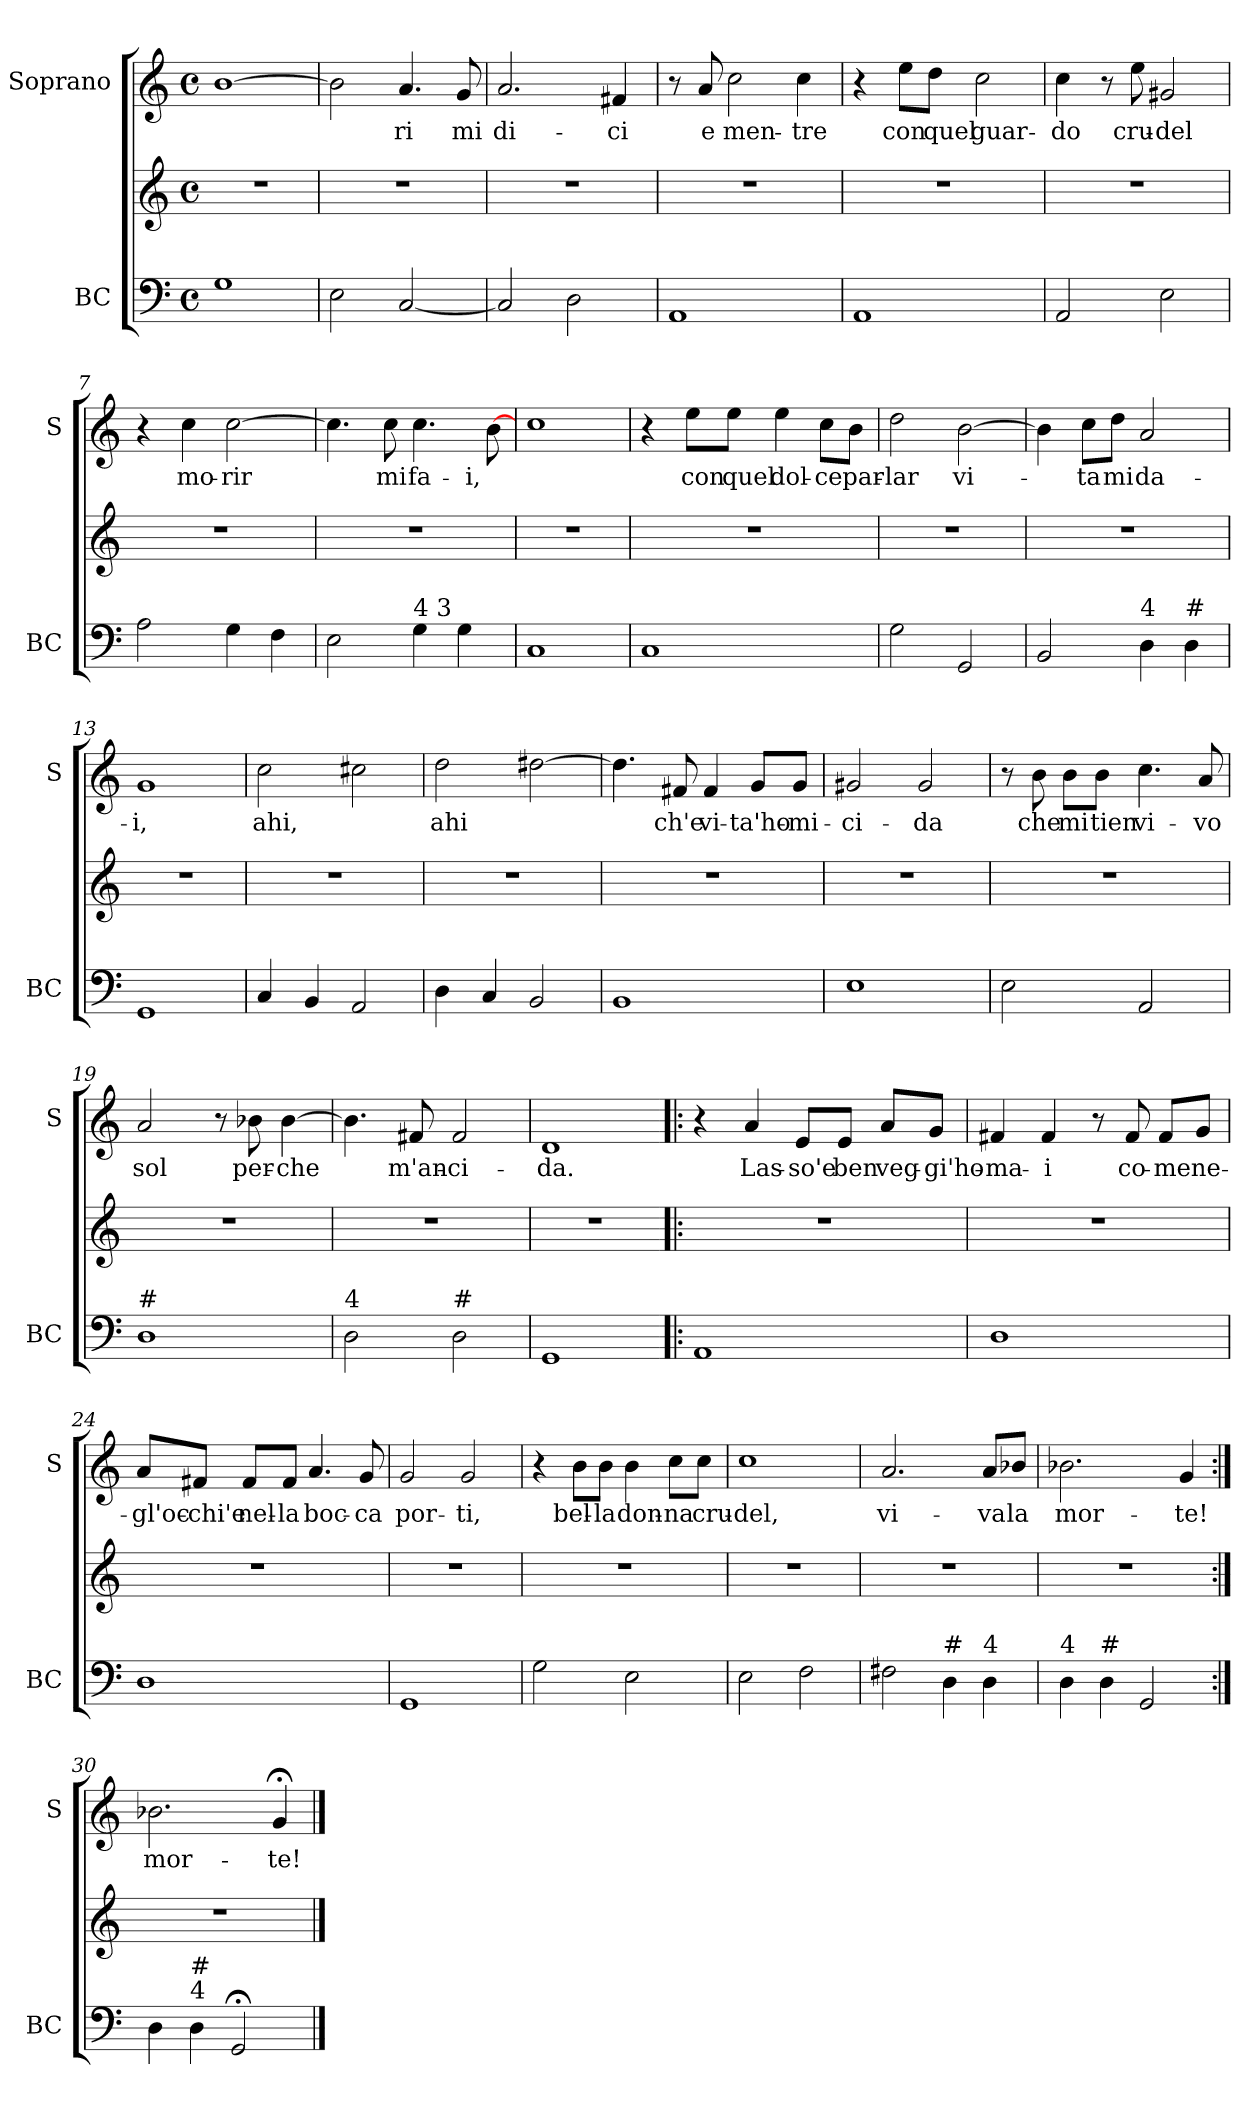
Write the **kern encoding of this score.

**kern	**kern	**kern	**text
*part2	*part2	*part1	*part1
*staff3	*staff2	*staff1	*staff1
*I"BC	*	*I"Soprano	*
*I'BC	*	*I'S	*
*clefF4	*clefG2	*clefG2	*
*k[]	*k[]	*k[]	*
*C:	*C:	*C:	*
*M4/4	*M4/4	*M4/4	*
*met(c)	*met(c)	*met(c)	*
=1	=1	=1	=1
1G	1r	[1b	.
=2	=2	=2	=2
2E\	1r	2b\]	.
!	!	!	!LO:LY:b
[2C/	.	4.a/	ri
!	!	!	!LO:LY:b
.	.	8g/	mi
=3	=3	=3	=3
!	!	!	!LO:LY:b
2C/]	1r	2.a/	di-
2D\	.	.	.
!	!	!	!LO:LY:b
.	.	4f#X/	-ci
=4	=4	=4	=4
1AA	1r	8r	.
!	!	!	!LO:LY:b
.	.	8a/	e
!	!	!	!LO:LY:b
.	.	2cc\	men-
!	!	!	!LO:LY:b
.	.	4cc\	-tre
=5	=5	=5	=5
1AA	1r	4r	.
!	!	!	!LO:LY:b
.	.	8ee\L	con
!	!	!	!LO:LY:b
.	.	8dd\J	quel
!	!	!	!LO:LY:b
.	.	2cc\	guar-
!!LO:LB:g=z
=6	=6	=6	=6
!	!	!	!LO:LY:b
2AA/	1r	4cc\	-do
.	.	8r	.
!	!	!	!LO:LY:b
.	.	8ee\	cru-
!	!	!	!LO:LY:b
2E\	.	2g#X/	-del
=7	=7	=7	=7
2A\	1r	4r	.
!	!	!	!LO:LY:b
.	.	4cc\	mo-
!	!	!	!LO:LY:b
4G\	.	[2cc\	-rir
4F\	.	.	.
=8	=8	=8	=8
2E\	1r	4.cc\]	.
!	!	!	!LO:LY:b
.	.	8cc\	mi
!LO:TX:a:t=4     3	!	!	!
!	!	!	!LO:LY:b
4G\	.	4.cc\	fa-
4G\	.	.	.
!	!	!	!LO:LY:b
.	.	[8b\	-i,
=9	=9	=9	=9
1C	1r	1cc	.
=10	=10	=10	=10
1C	1r	4r	.
!	!	!	!LO:LY:b
.	.	8ee\L	con
!	!	!	!LO:LY:b
.	.	8ee\J	quel
!	!	!	!LO:LY:b
.	.	4ee\	dol-
!	!	!	!LO:LY:b
.	.	8cc\L	-ce
!	!	!	!LO:LY:b
.	.	8b\J	par-
!!LO:LB:g=z
=11	=11	=11	=11
!	!	!	!LO:LY:b
2G\	1r	2dd\	-lar
!	!	!	!LO:LY:b
2GG/	.	[2b\	vi-
=12	=12	=12	=12
2BB/	1r	4b\]	.
!	!	!	!LO:LY:b
.	.	8cc\L	-ta
!	!	!	!LO:LY:b
.	.	8dd\J	mi
!LO:TX:a:t=4	!	!	!
!	!	!	!LO:LY:b
4D\	.	2a/	da-
!LO:TX:a:t=#	!	!	!
4D\	.	.	.
=13	=13	=13	=13
!	!	!	!LO:LY:b
1GG	1r	1g	-i,
=14	=14	=14	=14
!	!	!	!LO:LY:b
4C/	1r	2cc\	ahi,
4BB/	.	.	.
2AA/	.	2cc#X\	.
=15	=15	=15	=15
!	!	!	!LO:LY:b
4D\	1r	2dd\	ahi
4C/	.	.	.
2BB/	.	[2dd#X\	.
!!LO:PB:g=z
=16	=16	=16	=16
1BB	1r	4.dd#\]	.
!	!	!	!LO:LY:b
.	.	8f#X/	ch'e
!	!	!	!LO:LY:b
.	.	4f#/	vi-
!	!	!	!LO:LY:b
.	.	8g/L	-ta'ho-
!	!	!	!LO:LY:b
.	.	8g/J	-mi-
=17	=17	=17	=17
!	!	!	!LO:LY:b
1E	1r	2g#X/	-ci-
!	!	!	!LO:LY:b
.	.	2g#/	-da
=18	=18	=18	=18
2E\	1r	8r	.
!	!	!	!LO:LY:b
.	.	8b\	che
!	!	!	!LO:LY:b
.	.	8b\L	mi
!	!	!	!LO:LY:b
.	.	8b\J	tien
!	!	!	!LO:LY:b
2AA/	.	4.cc\	vi-
!	!	!	!LO:LY:b
.	.	8a/	-vo
=19	=19	=19	=19
!LO:TX:a:t=#	!	!	!
!	!	!	!LO:LY:b
1D	1r	2a/	sol
.	.	8r	.
!	!	!	!LO:LY:b
.	.	8b-X\	per-
!	!	!	!LO:LY:b
.	.	[4b-\	-che
=20	=20	=20	=20
!LO:TX:a:t=4	!	!	!
2D\	1r	4.b-\]	.
!	!	!	!LO:LY:b
.	.	8f#X/	m'an-
!LO:TX:a:t=#	!	!	!
!	!	!	!LO:LY:b
2D\	.	2f#/	-ci-
!!LO:LB:g=z
=21	=21	=21	=21
!	!	!	!LO:LY:b
1GG	1r	1d	-da.
=22!|:	=22!|:	=22!|:	=22!|:
1AA	1r	4r	.
!	!	!	!LO:LY:b
.	.	4a/	Las-
!	!	!	!LO:LY:b
.	.	8e/L	-so'e
!	!	!	!LO:LY:b
.	.	8e/J	ben
!	!	!	!LO:LY:b
.	.	8a/L	veg-
!	!	!	!LO:LY:b
.	.	8g/J	-gi'ho-
=23	=23	=23	=23
!	!	!	!LO:LY:b
1D	1r	4f#X/	-ma-
!	!	!	!LO:LY:b
.	.	4f#/	-i
.	.	8r	.
!	!	!	!LO:LY:b
.	.	8f#/	co-
!	!	!	!LO:LY:b
.	.	8f#/L	-me
!	!	!	!LO:LY:b
.	.	8g/J	ne-
=24	=24	=24	=24
!	!	!	!LO:LY:b
1D	1r	8a/L	-gl'oc-
!	!	!	!LO:LY:b
.	.	8f#X/J	-chi'e
!	!	!	!LO:LY:b
.	.	8f#/L	nel-
!	!	!	!LO:LY:b
.	.	8f#/J	-la
!	!	!	!LO:LY:b
.	.	4.a/	boc-
!	!	!	!LO:LY:b
.	.	8g/	-ca
=25	=25	=25	=25
!	!	!	!LO:LY:b
1GG	1r	2g/	por-
!	!	!	!LO:LY:b
.	.	2g/	-ti,
!!LO:LB:g=z
=26	=26	=26	=26
2G\	1r	4r	.
!	!	!	!LO:LY:b
.	.	8b\L	bel-
!	!	!	!LO:LY:b
.	.	8b\J	-la
!	!	!	!LO:LY:b
2E\	.	4b\	don-
!	!	!	!LO:LY:b
.	.	8cc\L	-na
!	!	!	!LO:LY:b
.	.	8cc\J	cru-
=27	=27	=27	=27
!	!	!	!LO:LY:b
2E\	1r	1cc	-del,
2F\	.	.	.
=28	=28	=28	=28
!	!	!	!LO:LY:b
2F#X\	1r	2.a/	vi-
!LO:TX:a:t=#	!	!	!
4D\	.	.	.
!LO:TX:a:t=4	!	!	!
!	!	!	!LO:LY:b
4D\	.	8a/L	-va
!	!	!	!LO:LY:b
.	.	8b-X/J	la
=29	=29	=29	=29
!LO:TX:a:t=4	!	!	!
!	!	!	!LO:LY:b
4D\	1r	2.b-X\	mor-
!LO:TX:a:t=#	!	!	!
4D\	.	.	.
2GG/	.	.	.
!	!	!	!LO:LY:b
.	.	4g/	-te!
=30:|!	=30:|!	=30:|!	=30:|!
!	!	!	!LO:LY:b
4D\	1r	2.b-X\	mor-
!LO:TX:a:t=4	!	!	!
!LO:TX:a:t=#	!	!	!
4D\	.	.	.
2GG;</	.	.	.
!	!	!	!LO:LY:b
.	.	4g;/	-te!
==	==	==	==
*-	*-	*-	*-
